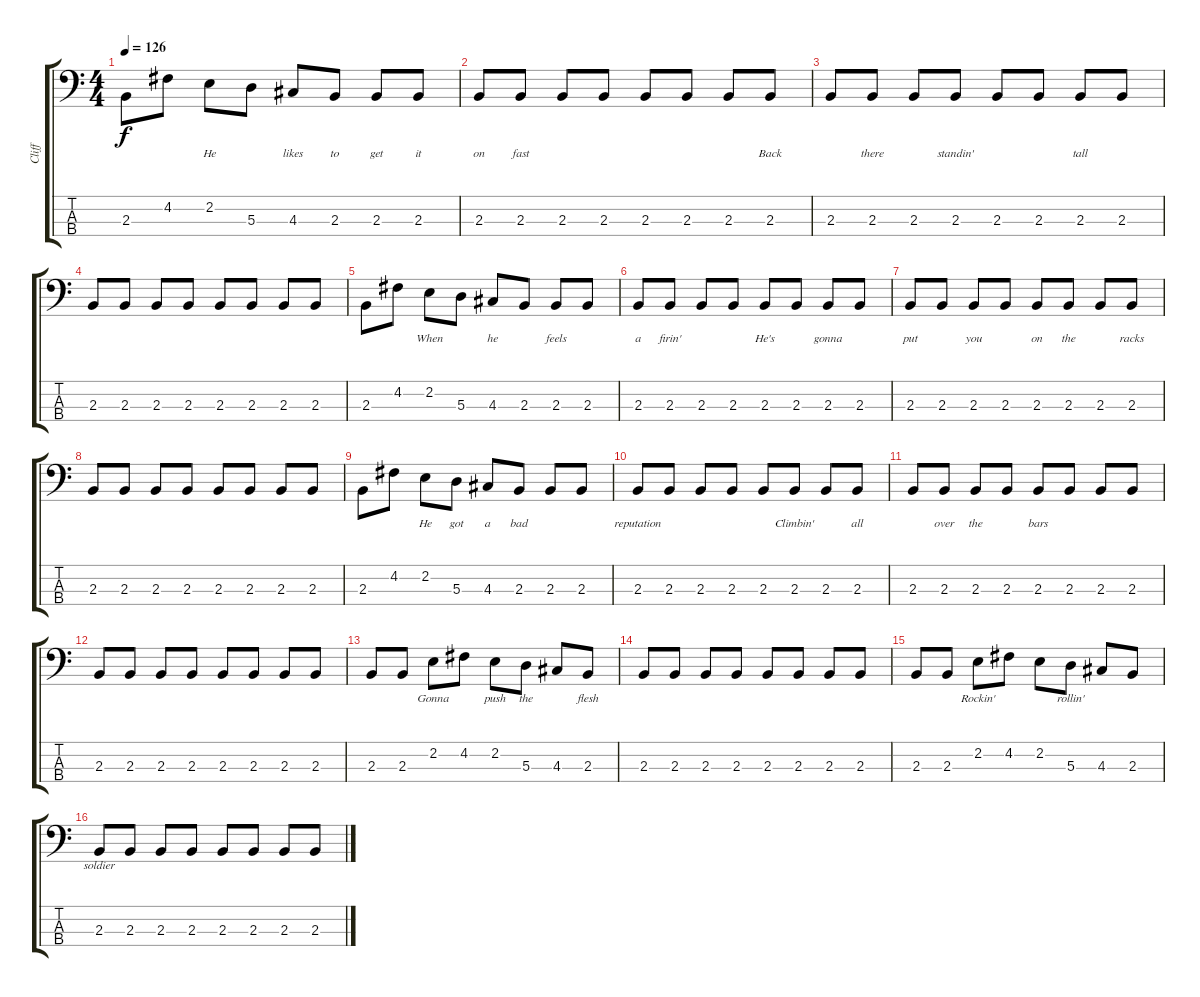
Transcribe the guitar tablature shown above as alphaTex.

\track ("Cliff" "Cliff") {instrument electricbassfinger}
\staff {score tabs}
\tuning (G2 D2 A1 E1) {hide}
\ts (4 4)
\tempo 126
\clef f4
\ks c
2.3.8{lyrics (0 "") lyrics (1 "") lyrics (2 "") lyrics (3 "") lyrics (4 "") dy f} 4.2.8{lyrics (0 "") lyrics (1 "") lyrics (2 "") lyrics (3 "") lyrics (4 "")} 2.2.8{lyrics (0 "He") lyrics (1 "") lyrics (2 "") lyrics (3 "") lyrics (4 "")} 5.3.8{lyrics (0 "") lyrics (1 "") lyrics (2 "") lyrics (3 "") lyrics (4 "")} 4.3.8{lyrics (0 "likes") lyrics (1 "") lyrics (2 "") lyrics (3 "") lyrics (4 "")} 2.3.8{lyrics (0 "to") lyrics (1 "") lyrics (2 "") lyrics (3 "") lyrics (4 "")} 2.3.8{lyrics (0 "get") lyrics (1 "") lyrics (2 "") lyrics (3 "") lyrics (4 "")} 2.3.8{lyrics (0 "it") lyrics (1 "") lyrics (2 "") lyrics (3 "") lyrics (4 "")} |
2.3.8{lyrics (0 "on") lyrics (1 "") lyrics (2 "") lyrics (3 "") lyrics (4 "")} 2.3.8{lyrics (0 "fast") lyrics (1 "") lyrics (2 "") lyrics (3 "") lyrics (4 "")} 2.3.8{lyrics (0 "") lyrics (1 "") lyrics (2 "") lyrics (3 "") lyrics (4 "")} 2.3.8{lyrics (0 "") lyrics (1 "") lyrics (2 "") lyrics (3 "") lyrics (4 "")} 2.3.8{lyrics (0 "") lyrics (1 "") lyrics (2 "") lyrics (3 "") lyrics (4 "")} 2.3.8{lyrics (0 "") lyrics (1 "") lyrics (2 "") lyrics (3 "") lyrics (4 "")} 2.3.8{lyrics (0 "") lyrics (1 "") lyrics (2 "") lyrics (3 "") lyrics (4 "")} 2.3.8{lyrics (0 "Back") lyrics (1 "") lyrics (2 "") lyrics (3 "") lyrics (4 "")} |
2.3.8{lyrics (0 "") lyrics (1 "") lyrics (2 "") lyrics (3 "") lyrics (4 "")} 2.3.8{lyrics (0 "there") lyrics (1 "") lyrics (2 "") lyrics (3 "") lyrics (4 "")} 2.3.8{lyrics (0 "") lyrics (1 "") lyrics (2 "") lyrics (3 "") lyrics (4 "")} 2.3.8{lyrics (0 "standin'") lyrics (1 "") lyrics (2 "") lyrics (3 "") lyrics (4 "")} 2.3.8{lyrics (0 "") lyrics (1 "") lyrics (2 "") lyrics (3 "") lyrics (4 "")} 2.3.8{lyrics (0 "") lyrics (1 "") lyrics (2 "") lyrics (3 "") lyrics (4 "")} 2.3.8{lyrics (0 "tall") lyrics (1 "") lyrics (2 "") lyrics (3 "") lyrics (4 "")} 2.3.8{lyrics (0 "") lyrics (1 "") lyrics (2 "") lyrics (3 "") lyrics (4 "")} |
2.3.8{lyrics (0 "") lyrics (1 "") lyrics (2 "") lyrics (3 "") lyrics (4 "")} 2.3.8{lyrics (0 "") lyrics (1 "") lyrics (2 "") lyrics (3 "") lyrics (4 "")} 2.3.8{lyrics (0 "") lyrics (1 "") lyrics (2 "") lyrics (3 "") lyrics (4 "")} 2.3.8{lyrics (0 "") lyrics (1 "") lyrics (2 "") lyrics (3 "") lyrics (4 "")} 2.3.8{lyrics (0 "") lyrics (1 "") lyrics (2 "") lyrics (3 "") lyrics (4 "")} 2.3.8{lyrics (0 "") lyrics (1 "") lyrics (2 "") lyrics (3 "") lyrics (4 "")} 2.3.8{lyrics (0 "") lyrics (1 "") lyrics (2 "") lyrics (3 "") lyrics (4 "")} 2.3.8{lyrics (0 "") lyrics (1 "") lyrics (2 "") lyrics (3 "") lyrics (4 "")} |
2.3.8{lyrics (0 "") lyrics (1 "") lyrics (2 "") lyrics (3 "") lyrics (4 "")} 4.2.8{lyrics (0 "") lyrics (1 "") lyrics (2 "") lyrics (3 "") lyrics (4 "")} 2.2.8{lyrics (0 "When") lyrics (1 "") lyrics (2 "") lyrics (3 "") lyrics (4 "")} 5.3.8{lyrics (0 "") lyrics (1 "") lyrics (2 "") lyrics (3 "") lyrics (4 "")} 4.3.8{lyrics (0 "he") lyrics (1 "") lyrics (2 "") lyrics (3 "") lyrics (4 "")} 2.3.8{lyrics (0 "") lyrics (1 "") lyrics (2 "") lyrics (3 "") lyrics (4 "")} 2.3.8{lyrics (0 "feels") lyrics (1 "") lyrics (2 "") lyrics (3 "") lyrics (4 "")} 2.3.8{lyrics (0 "") lyrics (1 "") lyrics (2 "") lyrics (3 "") lyrics (4 "")} |
2.3.8{lyrics (0 "a") lyrics (1 "") lyrics (2 "") lyrics (3 "") lyrics (4 "")} 2.3.8{lyrics (0 "firin'") lyrics (1 "") lyrics (2 "") lyrics (3 "") lyrics (4 "")} 2.3.8{lyrics (0 "") lyrics (1 "") lyrics (2 "") lyrics (3 "") lyrics (4 "")} 2.3.8{lyrics (0 "") lyrics (1 "") lyrics (2 "") lyrics (3 "") lyrics (4 "")} 2.3.8{lyrics (0 "He's") lyrics (1 "") lyrics (2 "") lyrics (3 "") lyrics (4 "")} 2.3.8{lyrics (0 "") lyrics (1 "") lyrics (2 "") lyrics (3 "") lyrics (4 "")} 2.3.8{lyrics (0 "gonna") lyrics (1 "") lyrics (2 "") lyrics (3 "") lyrics (4 "")} 2.3.8{lyrics (0 "") lyrics (1 "") lyrics (2 "") lyrics (3 "") lyrics (4 "")} |
2.3.8{lyrics (0 "put") lyrics (1 "") lyrics (2 "") lyrics (3 "") lyrics (4 "")} 2.3.8{lyrics (0 "") lyrics (1 "") lyrics (2 "") lyrics (3 "") lyrics (4 "")} 2.3.8{lyrics (0 "you") lyrics (1 "") lyrics (2 "") lyrics (3 "") lyrics (4 "")} 2.3.8{lyrics (0 "") lyrics (1 "") lyrics (2 "") lyrics (3 "") lyrics (4 "")} 2.3.8{lyrics (0 "on") lyrics (1 "") lyrics (2 "") lyrics (3 "") lyrics (4 "")} 2.3.8{lyrics (0 "the") lyrics (1 "") lyrics (2 "") lyrics (3 "") lyrics (4 "")} 2.3.8{lyrics (0 "") lyrics (1 "") lyrics (2 "") lyrics (3 "") lyrics (4 "")} 2.3.8{lyrics (0 "racks") lyrics (1 "") lyrics (2 "") lyrics (3 "") lyrics (4 "")} |
2.3.8{lyrics (0 "") lyrics (1 "") lyrics (2 "") lyrics (3 "") lyrics (4 "")} 2.3.8{lyrics (0 "") lyrics (1 "") lyrics (2 "") lyrics (3 "") lyrics (4 "")} 2.3.8{lyrics (0 "") lyrics (1 "") lyrics (2 "") lyrics (3 "") lyrics (4 "")} 2.3.8{lyrics (0 "") lyrics (1 "") lyrics (2 "") lyrics (3 "") lyrics (4 "")} 2.3.8{lyrics (0 "") lyrics (1 "") lyrics (2 "") lyrics (3 "") lyrics (4 "")} 2.3.8{lyrics (0 "") lyrics (1 "") lyrics (2 "") lyrics (3 "") lyrics (4 "")} 2.3.8{lyrics (0 "") lyrics (1 "") lyrics (2 "") lyrics (3 "") lyrics (4 "")} 2.3.8{lyrics (0 "") lyrics (1 "") lyrics (2 "") lyrics (3 "") lyrics (4 "")} |
2.3.8{lyrics (0 "") lyrics (1 "") lyrics (2 "") lyrics (3 "") lyrics (4 "")} 4.2.8{lyrics (0 "") lyrics (1 "") lyrics (2 "") lyrics (3 "") lyrics (4 "")} 2.2.8{lyrics (0 "He") lyrics (1 "") lyrics (2 "") lyrics (3 "") lyrics (4 "")} 5.3.8{lyrics (0 "got") lyrics (1 "") lyrics (2 "") lyrics (3 "") lyrics (4 "")} 4.3.8{lyrics (0 "a") lyrics (1 "") lyrics (2 "") lyrics (3 "") lyrics (4 "")} 2.3.8{lyrics (0 "bad") lyrics (1 "") lyrics (2 "") lyrics (3 "") lyrics (4 "")} 2.3.8{lyrics (0 "") lyrics (1 "") lyrics (2 "") lyrics (3 "") lyrics (4 "")} 2.3.8{lyrics (0 "") lyrics (1 "") lyrics (2 "") lyrics (3 "") lyrics (4 "")} |
2.3.8{lyrics (0 "reputation") lyrics (1 "") lyrics (2 "") lyrics (3 "") lyrics (4 "")} 2.3.8{lyrics (0 "") lyrics (1 "") lyrics (2 "") lyrics (3 "") lyrics (4 "")} 2.3.8{lyrics (0 "") lyrics (1 "") lyrics (2 "") lyrics (3 "") lyrics (4 "")} 2.3.8{lyrics (0 "") lyrics (1 "") lyrics (2 "") lyrics (3 "") lyrics (4 "")} 2.3.8{lyrics (0 "") lyrics (1 "") lyrics (2 "") lyrics (3 "") lyrics (4 "")} 2.3.8{lyrics (0 "Climbin'") lyrics (1 "") lyrics (2 "") lyrics (3 "") lyrics (4 "")} 2.3.8{lyrics (0 "") lyrics (1 "") lyrics (2 "") lyrics (3 "") lyrics (4 "")} 2.3.8{lyrics (0 "all") lyrics (1 "") lyrics (2 "") lyrics (3 "") lyrics (4 "")} |
2.3.8{lyrics (0 "") lyrics (1 "") lyrics (2 "") lyrics (3 "") lyrics (4 "")} 2.3.8{lyrics (0 "over") lyrics (1 "") lyrics (2 "") lyrics (3 "") lyrics (4 "")} 2.3.8{lyrics (0 "the") lyrics (1 "") lyrics (2 "") lyrics (3 "") lyrics (4 "")} 2.3.8{lyrics (0 "") lyrics (1 "") lyrics (2 "") lyrics (3 "") lyrics (4 "")} 2.3.8{lyrics (0 "bars") lyrics (1 "") lyrics (2 "") lyrics (3 "") lyrics (4 "")} 2.3.8{lyrics (0 "") lyrics (1 "") lyrics (2 "") lyrics (3 "") lyrics (4 "")} 2.3.8{lyrics (0 "") lyrics (1 "") lyrics (2 "") lyrics (3 "") lyrics (4 "")} 2.3.8{lyrics (0 "") lyrics (1 "") lyrics (2 "") lyrics (3 "") lyrics (4 "")} |
2.3.8{lyrics (0 "") lyrics (1 "") lyrics (2 "") lyrics (3 "") lyrics (4 "")} 2.3.8{lyrics (0 "") lyrics (1 "") lyrics (2 "") lyrics (3 "") lyrics (4 "")} 2.3.8{lyrics (0 "") lyrics (1 "") lyrics (2 "") lyrics (3 "") lyrics (4 "")} 2.3.8{lyrics (0 "") lyrics (1 "") lyrics (2 "") lyrics (3 "") lyrics (4 "")} 2.3.8{lyrics (0 "") lyrics (1 "") lyrics (2 "") lyrics (3 "") lyrics (4 "")} 2.3.8{lyrics (0 "") lyrics (1 "") lyrics (2 "") lyrics (3 "") lyrics (4 "")} 2.3.8{lyrics (0 "") lyrics (1 "") lyrics (2 "") lyrics (3 "") lyrics (4 "")} 2.3.8{lyrics (0 "") lyrics (1 "") lyrics (2 "") lyrics (3 "") lyrics (4 "")} |
2.3.8{lyrics (0 "") lyrics (1 "") lyrics (2 "") lyrics (3 "") lyrics (4 "")} 2.3.8{lyrics (0 "") lyrics (1 "") lyrics (2 "") lyrics (3 "") lyrics (4 "")} 2.2.8{lyrics (0 "Gonna") lyrics (1 "") lyrics (2 "") lyrics (3 "") lyrics (4 "")} 4.2.8{lyrics (0 "") lyrics (1 "") lyrics (2 "") lyrics (3 "") lyrics (4 "")} 2.2.8{lyrics (0 "push") lyrics (1 "") lyrics (2 "") lyrics (3 "") lyrics (4 "")} 5.3.8{lyrics (0 "the") lyrics (1 "") lyrics (2 "") lyrics (3 "") lyrics (4 "")} 4.3.8{lyrics (0 "") lyrics (1 "") lyrics (2 "") lyrics (3 "") lyrics (4 "")} 2.3.8{lyrics (0 "flesh") lyrics (1 "") lyrics (2 "") lyrics (3 "") lyrics (4 "")} |
2.3.8{lyrics (0 "") lyrics (1 "") lyrics (2 "") lyrics (3 "") lyrics (4 "")} 2.3.8{lyrics (0 "") lyrics (1 "") lyrics (2 "") lyrics (3 "") lyrics (4 "")} 2.3.8{lyrics (0 "") lyrics (1 "") lyrics (2 "") lyrics (3 "") lyrics (4 "")} 2.3.8{lyrics (0 "") lyrics (1 "") lyrics (2 "") lyrics (3 "") lyrics (4 "")} 2.3.8{lyrics (0 "") lyrics (1 "") lyrics (2 "") lyrics (3 "") lyrics (4 "")} 2.3.8{lyrics (0 "") lyrics (1 "") lyrics (2 "") lyrics (3 "") lyrics (4 "")} 2.3.8{lyrics (0 "") lyrics (1 "") lyrics (2 "") lyrics (3 "") lyrics (4 "")} 2.3.8{lyrics (0 "") lyrics (1 "") lyrics (2 "") lyrics (3 "") lyrics (4 "")} |
2.3.8{lyrics (0 "") lyrics (1 "") lyrics (2 "") lyrics (3 "") lyrics (4 "")} 2.3.8{lyrics (0 "") lyrics (1 "") lyrics (2 "") lyrics (3 "") lyrics (4 "")} 2.2.8{lyrics (0 "Rockin'") lyrics (1 "") lyrics (2 "") lyrics (3 "") lyrics (4 "")} 4.2.8{lyrics (0 "") lyrics (1 "") lyrics (2 "") lyrics (3 "") lyrics (4 "")} 2.2.8{lyrics (0 "") lyrics (1 "") lyrics (2 "") lyrics (3 "") lyrics (4 "")} 5.3.8{lyrics (0 "rollin'") lyrics (1 "") lyrics (2 "") lyrics (3 "") lyrics (4 "")} 4.3.8{lyrics (0 "") lyrics (1 "") lyrics (2 "") lyrics (3 "") lyrics (4 "")} 2.3.8{lyrics (0 "") lyrics (1 "") lyrics (2 "") lyrics (3 "") lyrics (4 "")} |
2.3.8{lyrics (0 "soldier") lyrics (1 "") lyrics (2 "") lyrics (3 "") lyrics (4 "")} 2.3.8{lyrics (0 "") lyrics (1 "") lyrics (2 "") lyrics (3 "") lyrics (4 "")} 2.3.8{lyrics (0 "") lyrics (1 "") lyrics (2 "") lyrics (3 "") lyrics (4 "")} 2.3.8{lyrics (0 "") lyrics (1 "") lyrics (2 "") lyrics (3 "") lyrics (4 "")} 2.3.8{lyrics (0 "") lyrics (1 "") lyrics (2 "") lyrics (3 "") lyrics (4 "")} 2.3.8{lyrics (0 "") lyrics (1 "") lyrics (2 "") lyrics (3 "") lyrics (4 "")} 2.3.8{lyrics (0 "") lyrics (1 "") lyrics (2 "") lyrics (3 "") lyrics (4 "")} 2.3.8{lyrics (0 "") lyrics (1 "") lyrics (2 "") lyrics (3 "") lyrics (4 "")}
